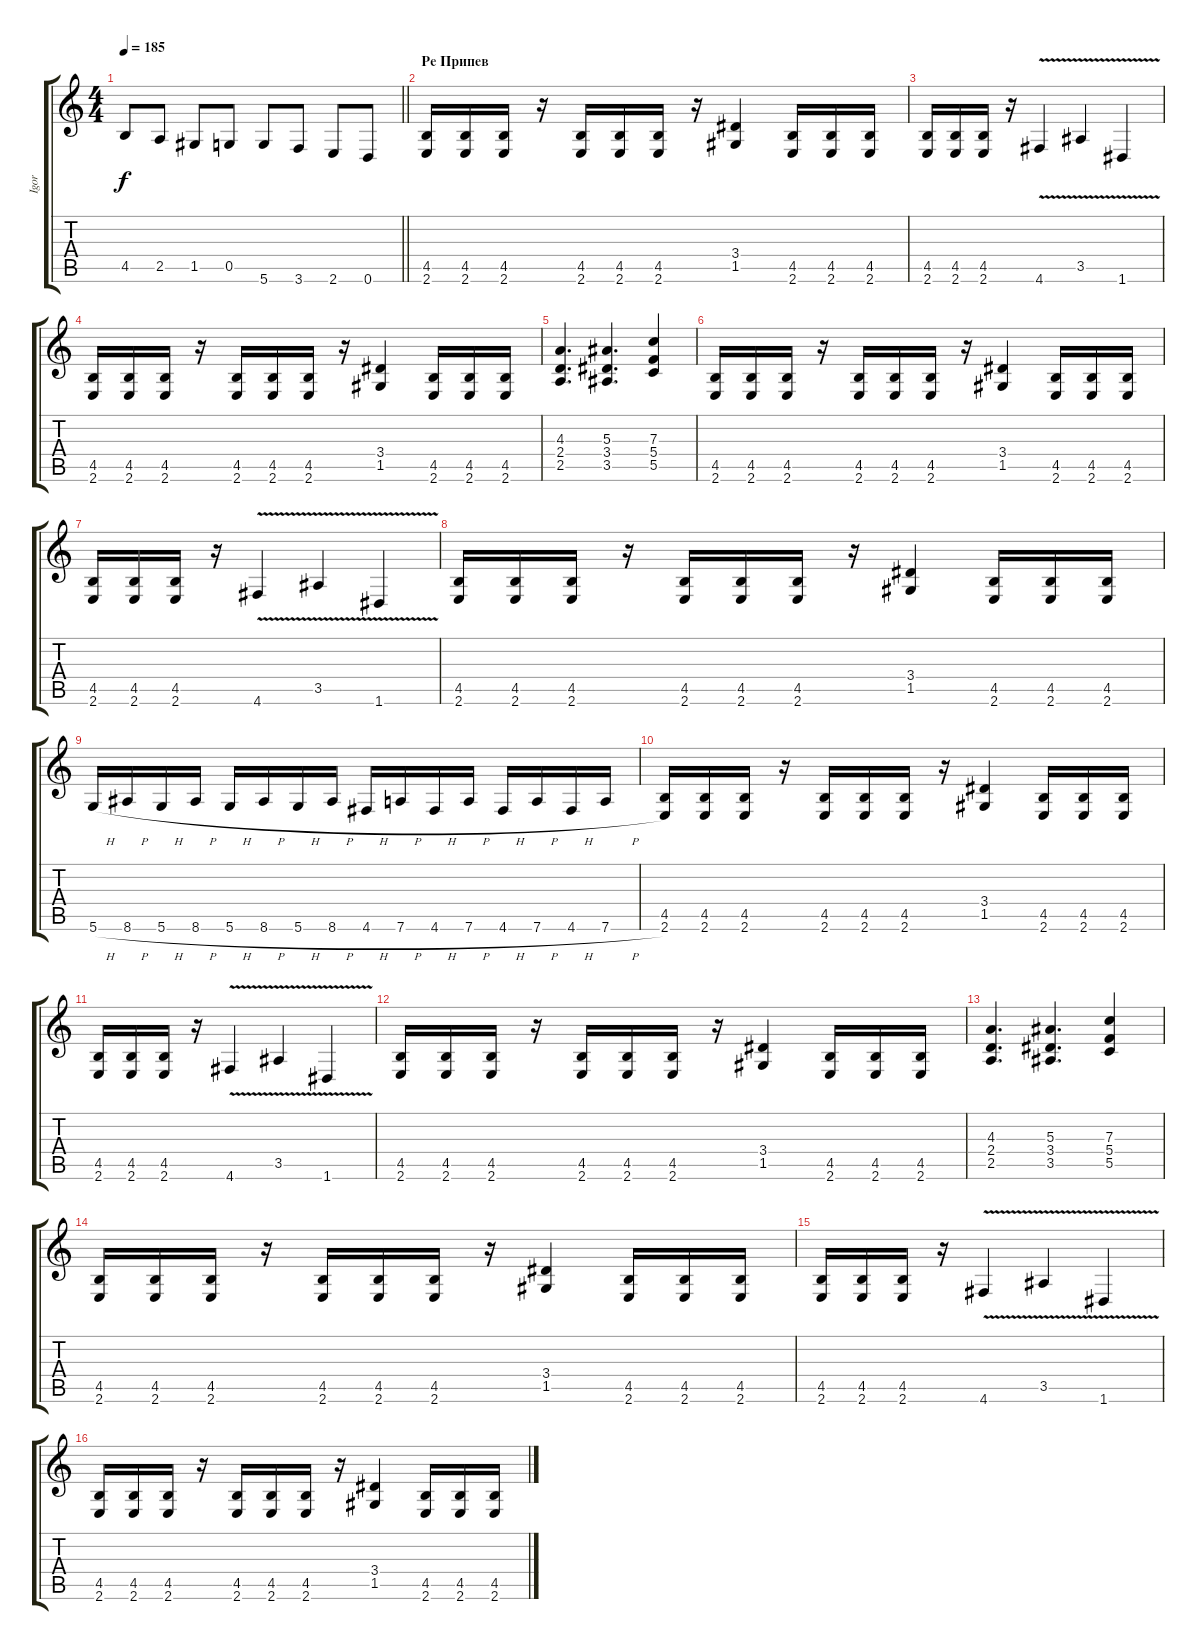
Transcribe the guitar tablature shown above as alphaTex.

\track ("Igor" "Igor") {instrument overdrivenguitar}
\staff {score tabs}
\tuning (D4 A3 F3 C3 G2 D2) {hide}
\ts (4 4)
\tempo 185
\clef g2
\barLineRight lightlight
\ks c
4.5.8{dy f} 2.5.8 1.5.8 0.5.8 5.6.8 3.6.8 2.6.8 0.6.8 |
\section ("" "Ре Припев")
(4.5 2.6).16 (4.5 2.6).16 (4.5 2.6).16 r.16 (4.5 2.6).16 (4.5 2.6).16 (4.5 2.6).16 r.16 (3.4 1.5).4 (4.5 2.6).16 (4.5 2.6).16 (4.5 2.6).16 |
(4.5 2.6).16 (4.5 2.6).16 (4.5 2.6).16 r.16 4.6{v}.4 3.5{v}.4 1.6{v}.4 |
(4.5 2.6).16 (4.5 2.6).16 (4.5 2.6).16 r.16 (4.5 2.6).16 (4.5 2.6).16 (4.5 2.6).16 r.16 (3.4 1.5).4 (4.5 2.6).16 (4.5 2.6).16 (4.5 2.6).16 |
(4.3 2.4 2.5).4{d} (5.3 3.4 3.5).4{d} (7.3 5.4 5.5).4 |
(4.5 2.6).16 (4.5 2.6).16 (4.5 2.6).16 r.16 (4.5 2.6).16 (4.5 2.6).16 (4.5 2.6).16 r.16 (3.4 1.5).4 (4.5 2.6).16 (4.5 2.6).16 (4.5 2.6).16 |
(4.5 2.6).16 (4.5 2.6).16 (4.5 2.6).16 r.16 4.6{v}.4 3.5{v}.4 1.6{v}.4 |
(4.5 2.6).16 (4.5 2.6).16 (4.5 2.6).16 r.16 (4.5 2.6).16 (4.5 2.6).16 (4.5 2.6).16 r.16 (3.4 1.5).4 (4.5 2.6).16 (4.5 2.6).16 (4.5 2.6).16 |
5.6{h}.16 8.6{h}.16 5.6{h}.16 8.6{h}.16 5.6{h}.16 8.6{h}.16 5.6{h}.16 8.6{h}.16 4.6{h}.16 7.6{h}.16 4.6{h}.16 7.6{h}.16 4.6{h}.16 7.6{h}.16 4.6{h}.16 7.6{h}.16 |
(4.5 2.6).16 (4.5 2.6).16 (4.5 2.6).16 r.16 (4.5 2.6).16 (4.5 2.6).16 (4.5 2.6).16 r.16 (3.4 1.5).4 (4.5 2.6).16 (4.5 2.6).16 (4.5 2.6).16 |
(4.5 2.6).16 (4.5 2.6).16 (4.5 2.6).16 r.16 4.6{v}.4 3.5{v}.4 1.6{v}.4 |
(4.5 2.6).16 (4.5 2.6).16 (4.5 2.6).16 r.16 (4.5 2.6).16 (4.5 2.6).16 (4.5 2.6).16 r.16 (3.4 1.5).4 (4.5 2.6).16 (4.5 2.6).16 (4.5 2.6).16 |
(4.3 2.4 2.5).4{d} (5.3 3.4 3.5).4{d} (7.3 5.4 5.5).4 |
(4.5 2.6).16 (4.5 2.6).16 (4.5 2.6).16 r.16 (4.5 2.6).16 (4.5 2.6).16 (4.5 2.6).16 r.16 (3.4 1.5).4 (4.5 2.6).16 (4.5 2.6).16 (4.5 2.6).16 |
(4.5 2.6).16 (4.5 2.6).16 (4.5 2.6).16 r.16 4.6{v}.4 3.5{v}.4 1.6{v}.4 |
(4.5 2.6).16 (4.5 2.6).16 (4.5 2.6).16 r.16 (4.5 2.6).16 (4.5 2.6).16 (4.5 2.6).16 r.16 (3.4 1.5).4 (4.5 2.6).16 (4.5 2.6).16 (4.5 2.6).16
